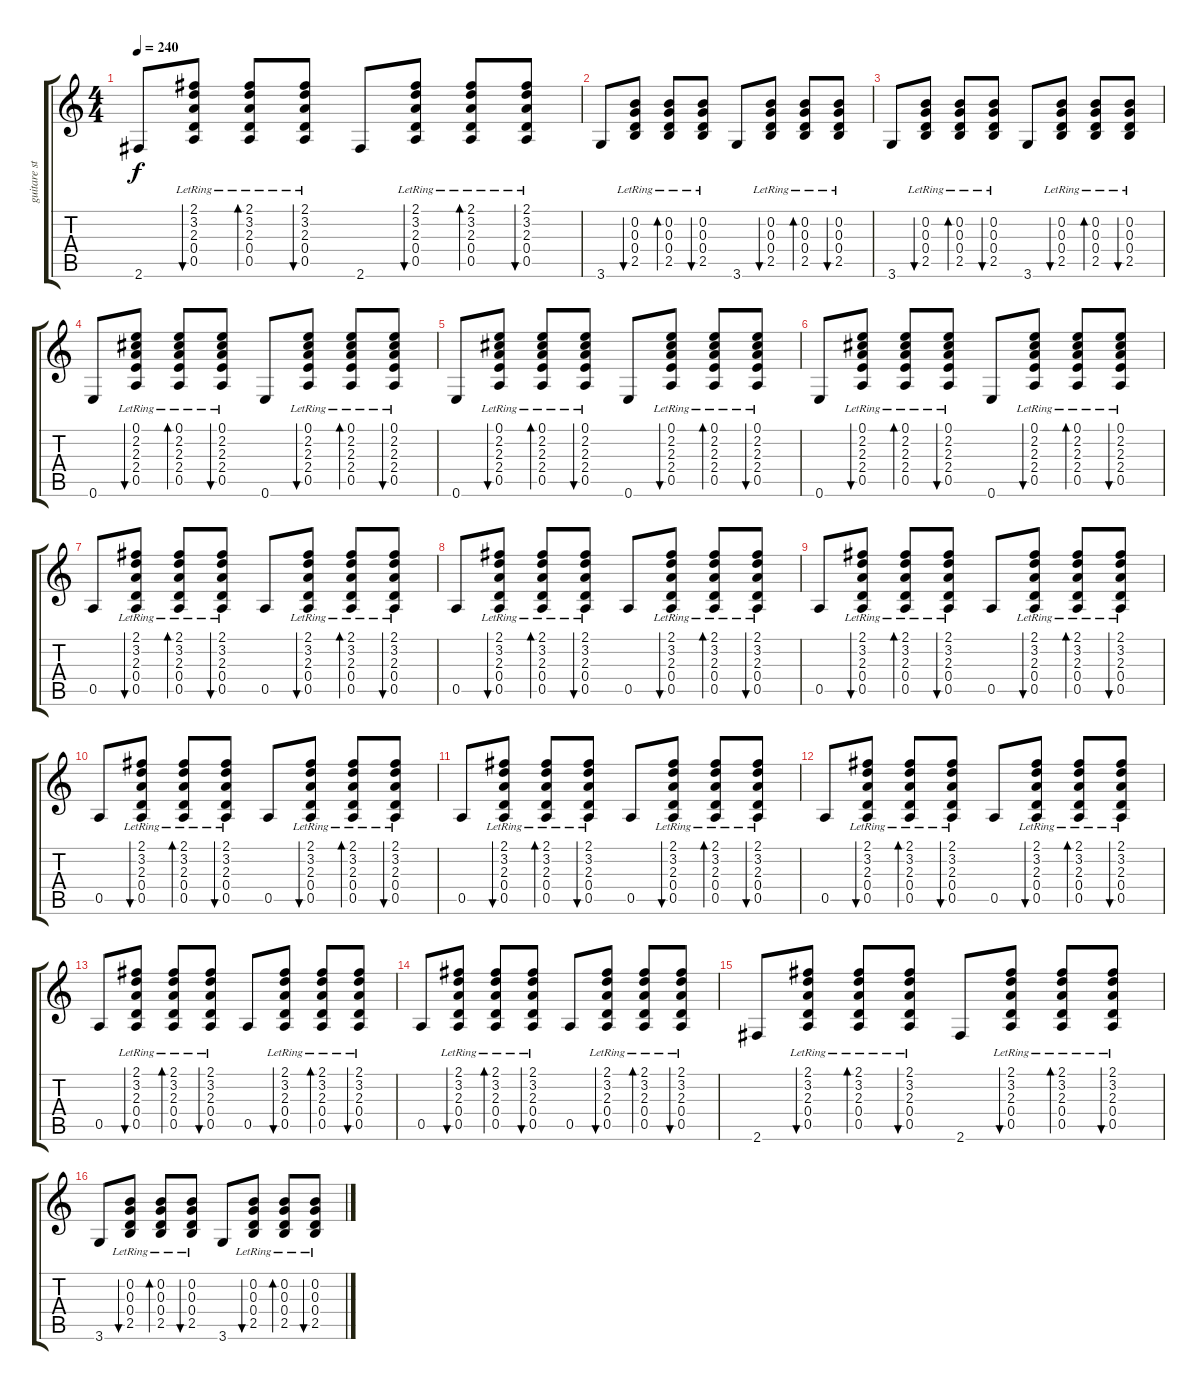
\track ("guitare standard" "guitare st") {instrument electricguitarjazz}
\staff {score tabs}
\tuning (E4 B3 G3 D3 A2 E2) {hide}
\ts (4 4)
\tempo 240
\clef g2
\ks c
2.6.8{dy f} (2.1{lr} 3.2{lr} 2.3{lr} 0.4{lr} 0.5{lr}).8{bu 240} (2.1{lr} 3.2{lr} 2.3{lr} 0.4{lr} 0.5{lr}).8{bd 240} (2.1{lr} 3.2{lr} 2.3{lr} 0.4{lr} 0.5{lr}).8{bu 240} 2.6.8 (2.1{lr} 3.2{lr} 2.3{lr} 0.4{lr} 0.5{lr}).8{bu 240} (2.1{lr} 3.2{lr} 2.3{lr} 0.4{lr} 0.5{lr}).8{bd 240} (2.1{lr} 3.2{lr} 2.3{lr} 0.4{lr} 0.5{lr}).8{bu 240} |
3.6.8 (0.2{lr} 0.3{lr} 0.4{lr} 2.5{lr}).8{bu 240} (0.2{lr} 0.3{lr} 0.4{lr} 2.5{lr}).8{bd 240} (0.2{lr} 0.3{lr} 0.4{lr} 2.5{lr}).8{bu 240} 3.6.8 (0.2{lr} 0.3{lr} 0.4{lr} 2.5{lr}).8{bu 240} (0.2{lr} 0.3{lr} 0.4{lr} 2.5{lr}).8{bd 240} (0.2{lr} 0.3{lr} 0.4{lr} 2.5{lr}).8{bu 240} |
3.6.8 (0.2{lr} 0.3{lr} 0.4{lr} 2.5{lr}).8{bu 240} (0.2{lr} 0.3{lr} 0.4{lr} 2.5{lr}).8{bd 240} (0.2{lr} 0.3{lr} 0.4{lr} 2.5{lr}).8{bu 240} 3.6.8 (0.2{lr} 0.3{lr} 0.4{lr} 2.5{lr}).8{bu 240} (0.2{lr} 0.3{lr} 0.4{lr} 2.5{lr}).8{bd 240} (0.2{lr} 0.3{lr} 0.4{lr} 2.5{lr}).8{bu 240} |
0.6.8 (0.1{lr} 2.2{lr} 2.3{lr} 2.4{lr} 0.5{lr}).8{bu 240} (0.1{lr} 2.2{lr} 2.3{lr} 2.4{lr} 0.5{lr}).8{bd 240} (0.1{lr} 2.2{lr} 2.3{lr} 2.4{lr} 0.5{lr}).8{bu 240} 0.6.8 (0.1{lr} 2.2{lr} 2.3{lr} 2.4{lr} 0.5{lr}).8{bu 240} (0.1{lr} 2.2{lr} 2.3{lr} 2.4{lr} 0.5{lr}).8{bd 240} (0.1{lr} 2.2{lr} 2.3{lr} 2.4{lr} 0.5{lr}).8{bu 240} |
0.6.8 (0.1{lr} 2.2{lr} 2.3{lr} 2.4{lr} 0.5{lr}).8{bu 240} (0.1{lr} 2.2{lr} 2.3{lr} 2.4{lr} 0.5{lr}).8{bd 240} (0.1{lr} 2.2{lr} 2.3{lr} 2.4{lr} 0.5{lr}).8{bu 240} 0.6.8 (0.1{lr} 2.2{lr} 2.3{lr} 2.4{lr} 0.5{lr}).8{bu 240} (0.1{lr} 2.2{lr} 2.3{lr} 2.4{lr} 0.5{lr}).8{bd 240} (0.1{lr} 2.2{lr} 2.3{lr} 2.4{lr} 0.5{lr}).8{bu 240} |
0.6.8 (0.1{lr} 2.2{lr} 2.3{lr} 2.4{lr} 0.5{lr}).8{bu 240} (0.1{lr} 2.2{lr} 2.3{lr} 2.4{lr} 0.5{lr}).8{bd 240} (0.1{lr} 2.2{lr} 2.3{lr} 2.4{lr} 0.5{lr}).8{bu 240} 0.6.8 (0.1{lr} 2.2{lr} 2.3{lr} 2.4{lr} 0.5{lr}).8{bu 240} (0.1{lr} 2.2{lr} 2.3{lr} 2.4{lr} 0.5{lr}).8{bd 240} (0.1{lr} 2.2{lr} 2.3{lr} 2.4{lr} 0.5{lr}).8{bu 240} |
0.5.8 (2.1{lr} 3.2{lr} 2.3{lr} 0.4{lr} 0.5{lr}).8{bu 240} (2.1{lr} 3.2{lr} 2.3{lr} 0.4{lr} 0.5{lr}).8{bd 240} (2.1{lr} 3.2{lr} 2.3{lr} 0.4{lr} 0.5{lr}).8{bu 240} 0.5.8 (2.1{lr} 3.2{lr} 2.3{lr} 0.4{lr} 0.5{lr}).8{bu 240} (2.1{lr} 3.2{lr} 2.3{lr} 0.4{lr} 0.5{lr}).8{bd 240} (2.1{lr} 3.2{lr} 2.3{lr} 0.4{lr} 0.5{lr}).8{bu 240} |
0.5.8 (2.1{lr} 3.2{lr} 2.3{lr} 0.4{lr} 0.5{lr}).8{bu 240} (2.1{lr} 3.2{lr} 2.3{lr} 0.4{lr} 0.5{lr}).8{bd 240} (2.1{lr} 3.2{lr} 2.3{lr} 0.4{lr} 0.5{lr}).8{bu 240} 0.5.8 (2.1{lr} 3.2{lr} 2.3{lr} 0.4{lr} 0.5{lr}).8{bu 240} (2.1{lr} 3.2{lr} 2.3{lr} 0.4{lr} 0.5{lr}).8{bd 240} (2.1{lr} 3.2{lr} 2.3{lr} 0.4{lr} 0.5{lr}).8{bu 240} |
0.5.8 (2.1{lr} 3.2{lr} 2.3{lr} 0.4{lr} 0.5{lr}).8{bu 240} (2.1{lr} 3.2{lr} 2.3{lr} 0.4{lr} 0.5{lr}).8{bd 240} (2.1{lr} 3.2{lr} 2.3{lr} 0.4{lr} 0.5{lr}).8{bu 240} 0.5.8 (2.1{lr} 3.2{lr} 2.3{lr} 0.4{lr} 0.5{lr}).8{bu 240} (2.1{lr} 3.2{lr} 2.3{lr} 0.4{lr} 0.5{lr}).8{bd 240} (2.1{lr} 3.2{lr} 2.3{lr} 0.4{lr} 0.5{lr}).8{bu 240} |
0.5.8 (2.1{lr} 3.2{lr} 2.3{lr} 0.4{lr} 0.5{lr}).8{bu 240} (2.1{lr} 3.2{lr} 2.3{lr} 0.4{lr} 0.5{lr}).8{bd 240} (2.1{lr} 3.2{lr} 2.3{lr} 0.4{lr} 0.5{lr}).8{bu 240} 0.5.8 (2.1{lr} 3.2{lr} 2.3{lr} 0.4{lr} 0.5{lr}).8{bu 240} (2.1{lr} 3.2{lr} 2.3{lr} 0.4{lr} 0.5{lr}).8{bd 240} (2.1{lr} 3.2{lr} 2.3{lr} 0.4{lr} 0.5{lr}).8{bu 240} |
0.5.8 (2.1{lr} 3.2{lr} 2.3{lr} 0.4{lr} 0.5{lr}).8{bu 240} (2.1{lr} 3.2{lr} 2.3{lr} 0.4{lr} 0.5{lr}).8{bd 240} (2.1{lr} 3.2{lr} 2.3{lr} 0.4{lr} 0.5{lr}).8{bu 240} 0.5.8 (2.1{lr} 3.2{lr} 2.3{lr} 0.4{lr} 0.5{lr}).8{bu 240} (2.1{lr} 3.2{lr} 2.3{lr} 0.4{lr} 0.5{lr}).8{bd 240} (2.1{lr} 3.2{lr} 2.3{lr} 0.4{lr} 0.5{lr}).8{bu 240} |
0.5.8 (2.1{lr} 3.2{lr} 2.3{lr} 0.4{lr} 0.5{lr}).8{bu 240} (2.1{lr} 3.2{lr} 2.3{lr} 0.4{lr} 0.5{lr}).8{bd 240} (2.1{lr} 3.2{lr} 2.3{lr} 0.4{lr} 0.5{lr}).8{bu 240} 0.5.8 (2.1{lr} 3.2{lr} 2.3{lr} 0.4{lr} 0.5{lr}).8{bu 240} (2.1{lr} 3.2{lr} 2.3{lr} 0.4{lr} 0.5{lr}).8{bd 240} (2.1{lr} 3.2{lr} 2.3{lr} 0.4{lr} 0.5{lr}).8{bu 240} |
0.5.8 (2.1{lr} 3.2{lr} 2.3{lr} 0.4{lr} 0.5{lr}).8{bu 240} (2.1{lr} 3.2{lr} 2.3{lr} 0.4{lr} 0.5{lr}).8{bd 240} (2.1{lr} 3.2{lr} 2.3{lr} 0.4{lr} 0.5{lr}).8{bu 240} 0.5.8 (2.1{lr} 3.2{lr} 2.3{lr} 0.4{lr} 0.5{lr}).8{bu 240} (2.1{lr} 3.2{lr} 2.3{lr} 0.4{lr} 0.5{lr}).8{bd 240} (2.1{lr} 3.2{lr} 2.3{lr} 0.4{lr} 0.5{lr}).8{bu 240} |
0.5.8 (2.1{lr} 3.2{lr} 2.3{lr} 0.4{lr} 0.5{lr}).8{bu 240} (2.1{lr} 3.2{lr} 2.3{lr} 0.4{lr} 0.5{lr}).8{bd 240} (2.1{lr} 3.2{lr} 2.3{lr} 0.4{lr} 0.5{lr}).8{bu 240} 0.5.8 (2.1{lr} 3.2{lr} 2.3{lr} 0.4{lr} 0.5{lr}).8{bu 240} (2.1{lr} 3.2{lr} 2.3{lr} 0.4{lr} 0.5{lr}).8{bd 240} (2.1{lr} 3.2{lr} 2.3{lr} 0.4{lr} 0.5{lr}).8{bu 240} |
2.6.8 (2.1{lr} 3.2{lr} 2.3{lr} 0.4{lr} 0.5{lr}).8{bu 240} (2.1{lr} 3.2{lr} 2.3{lr} 0.4{lr} 0.5{lr}).8{bd 240} (2.1{lr} 3.2{lr} 2.3{lr} 0.4{lr} 0.5{lr}).8{bu 240} 2.6.8 (2.1{lr} 3.2{lr} 2.3{lr} 0.4{lr} 0.5{lr}).8{bu 240} (2.1{lr} 3.2{lr} 2.3{lr} 0.4{lr} 0.5{lr}).8{bd 240} (2.1{lr} 3.2{lr} 2.3{lr} 0.4{lr} 0.5{lr}).8{bu 240} |
3.6.8 (0.2{lr} 0.3{lr} 0.4{lr} 2.5{lr}).8{bu 240} (0.2{lr} 0.3{lr} 0.4{lr} 2.5{lr}).8{bd 240} (0.2{lr} 0.3{lr} 0.4{lr} 2.5{lr}).8{bu 240} 3.6.8 (0.2{lr} 0.3{lr} 0.4{lr} 2.5{lr}).8{bu 240} (0.2{lr} 0.3{lr} 0.4{lr} 2.5{lr}).8{bd 240} (0.2{lr} 0.3{lr} 0.4{lr} 2.5{lr}).8{bu 240}
